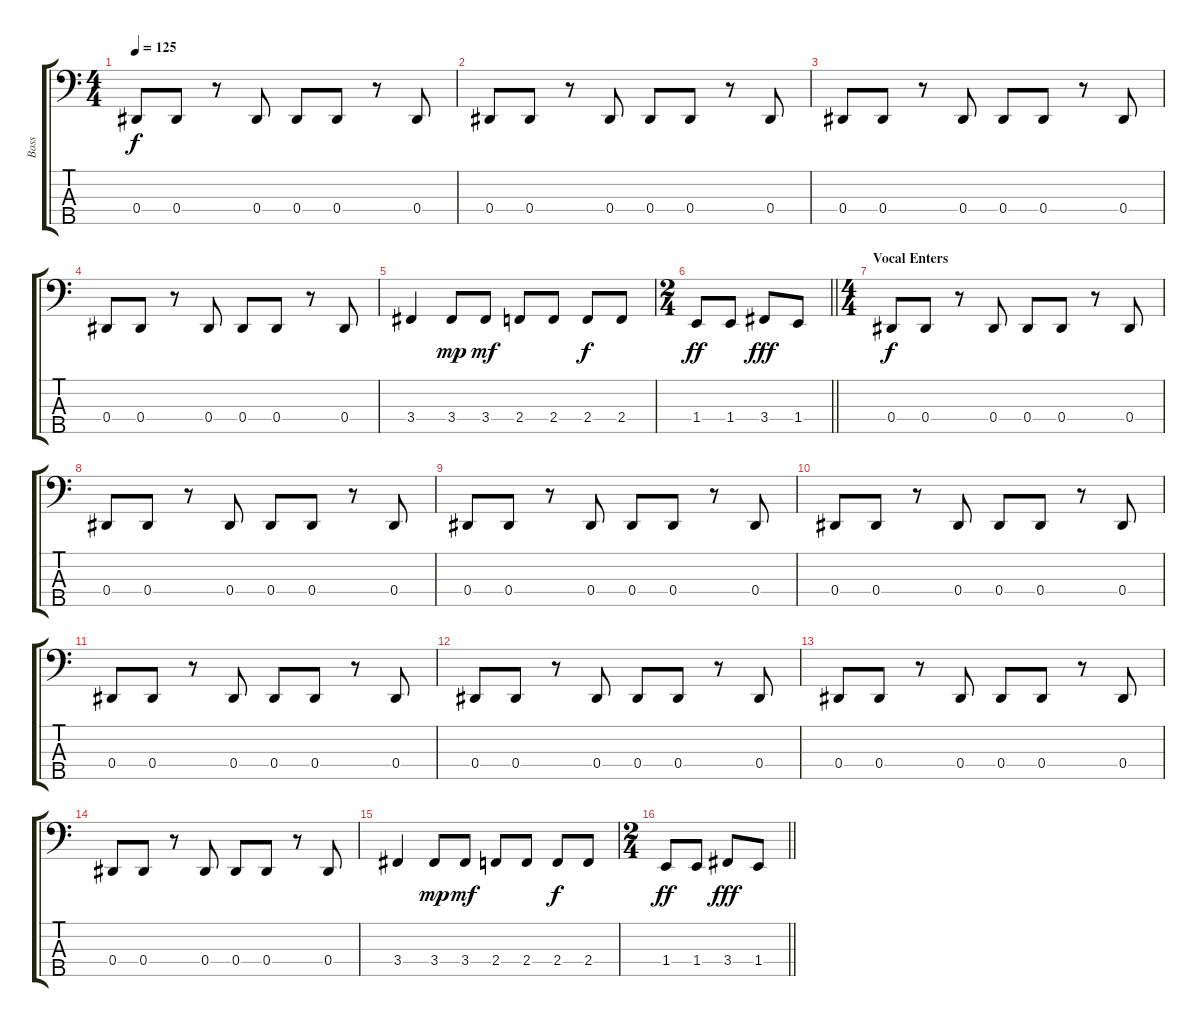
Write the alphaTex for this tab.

\track ("Bass" "Bass") {instrument electricbassfinger}
\staff {score tabs}
\tuning (Gb2 Db2 Ab1 Eb1 Bb0) {hide}
\ts (4 4)
\tempo 125
\clef f4
\ks c
0.4.8{dy f} 0.4.8 r.8 0.4.8 0.4.8 0.4.8 r.8 0.4.8 |
0.4.8 0.4.8 r.8 0.4.8 0.4.8 0.4.8 r.8 0.4.8 |
0.4.8 0.4.8 r.8 0.4.8 0.4.8 0.4.8 r.8 0.4.8 |
0.4.8 0.4.8 r.8 0.4.8 0.4.8 0.4.8 r.8 0.4.8 |
3.4.4 3.4.8{dy mp} 3.4.8{dy mf} 2.4.8 2.4.8 2.4.8{dy f} 2.4.8 |
\ts (2 4)
\barLineRight lightlight
1.4.8{dy ff} 1.4.8 3.4.8{dy fff} 1.4.8 |
\ts (4 4)
\section ("" "Vocal Enters")
0.4.8{dy f} 0.4.8 r.8 0.4.8 0.4.8 0.4.8 r.8 0.4.8 |
0.4.8 0.4.8 r.8 0.4.8 0.4.8 0.4.8 r.8 0.4.8 |
0.4.8 0.4.8 r.8 0.4.8 0.4.8 0.4.8 r.8 0.4.8 |
0.4.8 0.4.8 r.8 0.4.8 0.4.8 0.4.8 r.8 0.4.8 |
0.4.8 0.4.8 r.8 0.4.8 0.4.8 0.4.8 r.8 0.4.8 |
0.4.8 0.4.8 r.8 0.4.8 0.4.8 0.4.8 r.8 0.4.8 |
0.4.8 0.4.8 r.8 0.4.8 0.4.8 0.4.8 r.8 0.4.8 |
0.4.8 0.4.8 r.8 0.4.8 0.4.8 0.4.8 r.8 0.4.8 |
3.4.4 3.4.8{dy mp} 3.4.8{dy mf} 2.4.8 2.4.8 2.4.8{dy f} 2.4.8 |
\ts (2 4)
\barLineRight lightlight
1.4.8{dy ff} 1.4.8 3.4.8{dy fff} 1.4.8
